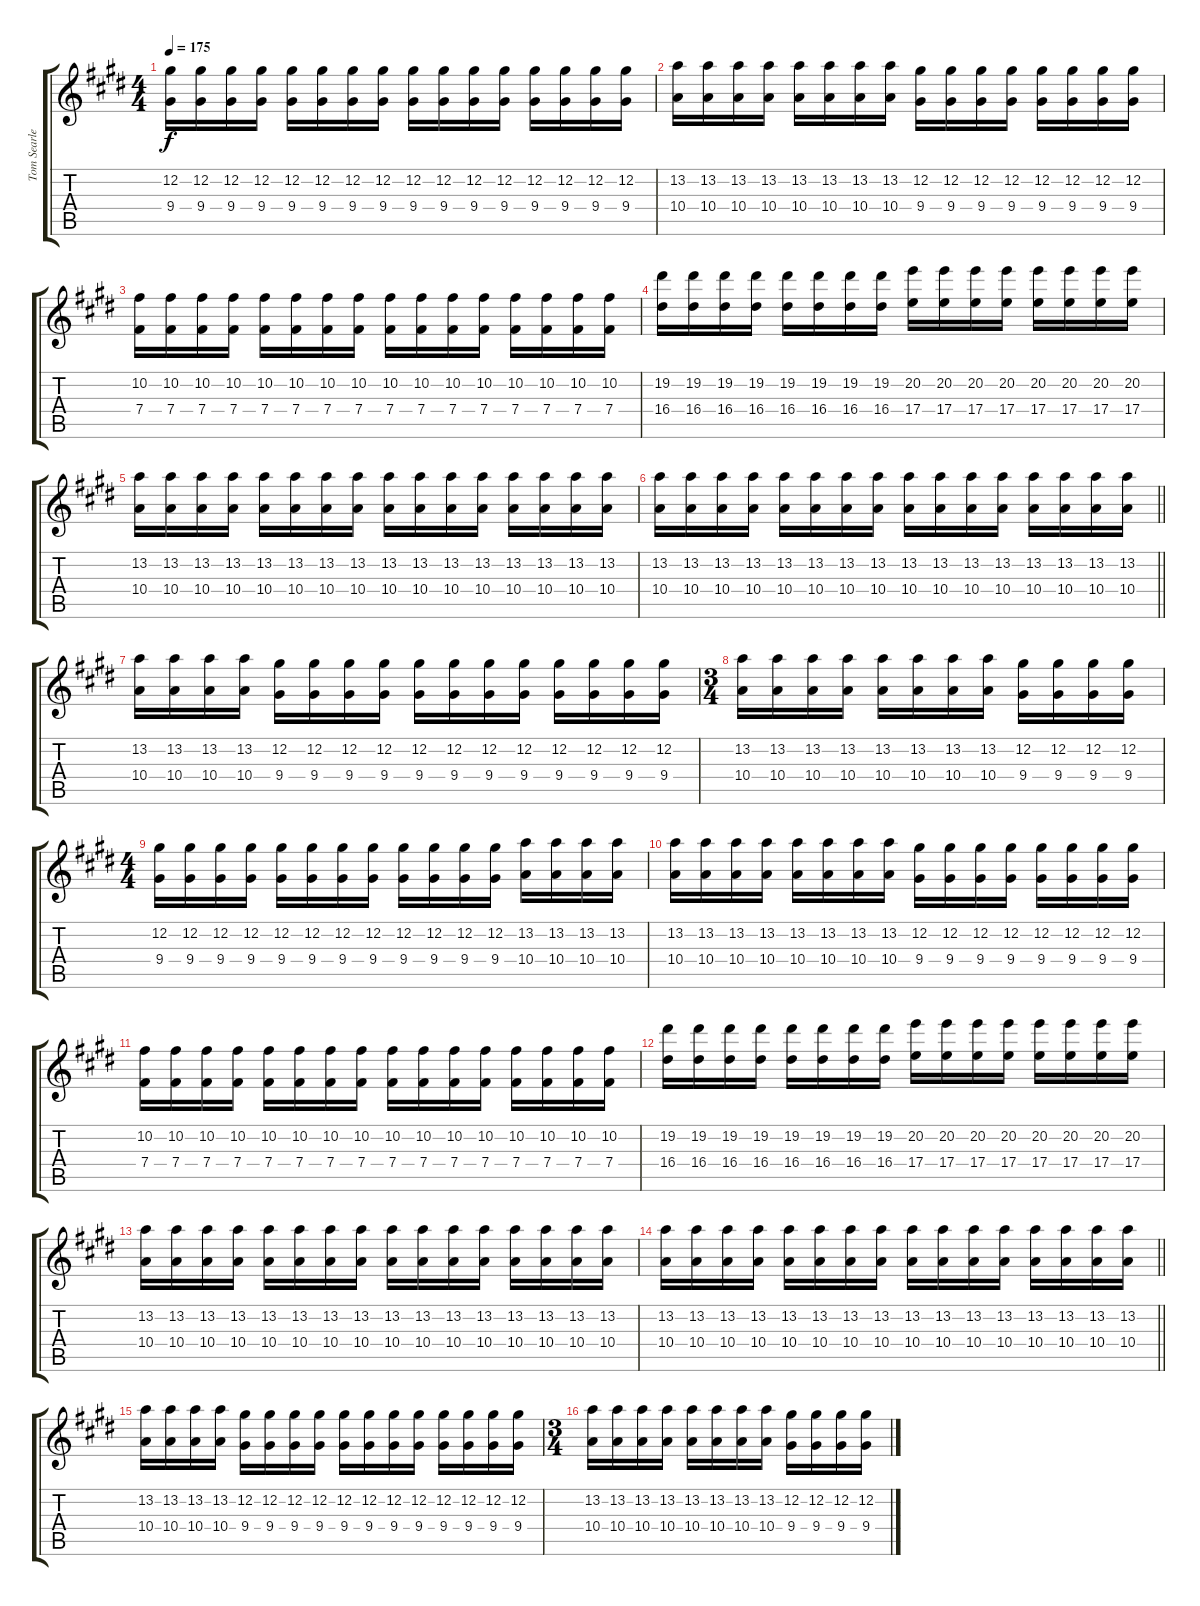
\track ("Tom Searle (Left)" "Tom Searle") {instrument distortionguitar}
\staff {score tabs}
\tuning (Db4 Ab3 E3 B2 Gb2 B1) {hide}
\ts (4 4)
\tempo 175
\clef g2
\ks e
(12.2 9.4).16{dy f} (12.2 9.4).16 (12.2 9.4).16 (12.2 9.4).16 (12.2 9.4).16 (12.2 9.4).16 (12.2 9.4).16 (12.2 9.4).16 (12.2 9.4).16 (12.2 9.4).16 (12.2 9.4).16 (12.2 9.4).16 (12.2 9.4).16 (12.2 9.4).16 (12.2 9.4).16 (12.2 9.4).16 |
(13.2 10.4).16 (13.2 10.4).16 (13.2 10.4).16 (13.2 10.4).16 (13.2 10.4).16 (13.2 10.4).16 (13.2 10.4).16 (13.2 10.4).16 (12.2 9.4).16 (12.2 9.4).16 (12.2 9.4).16 (12.2 9.4).16 (12.2 9.4).16 (12.2 9.4).16 (12.2 9.4).16 (12.2 9.4).16 |
(10.2 7.4).16 (10.2 7.4).16 (10.2 7.4).16 (10.2 7.4).16 (10.2 7.4).16 (10.2 7.4).16 (10.2 7.4).16 (10.2 7.4).16 (10.2 7.4).16 (10.2 7.4).16 (10.2 7.4).16 (10.2 7.4).16 (10.2 7.4).16 (10.2 7.4).16 (10.2 7.4).16 (10.2 7.4).16 |
(19.2 16.4).16 (19.2 16.4).16 (19.2 16.4).16 (19.2 16.4).16 (19.2 16.4).16 (19.2 16.4).16 (19.2 16.4).16 (19.2 16.4).16 (20.2 17.4).16 (20.2 17.4).16 (20.2 17.4).16 (20.2 17.4).16 (20.2 17.4).16 (20.2 17.4).16 (20.2 17.4).16 (20.2 17.4).16 |
(13.2 10.4).16 (13.2 10.4).16 (13.2 10.4).16 (13.2 10.4).16 (13.2 10.4).16 (13.2 10.4).16 (13.2 10.4).16 (13.2 10.4).16 (13.2 10.4).16 (13.2 10.4).16 (13.2 10.4).16 (13.2 10.4).16 (13.2 10.4).16 (13.2 10.4).16 (13.2 10.4).16 (13.2 10.4).16 |
\barLineRight lightlight
(13.2 10.4).16 (13.2 10.4).16 (13.2 10.4).16 (13.2 10.4).16 (13.2 10.4).16 (13.2 10.4).16 (13.2 10.4).16 (13.2 10.4).16 (13.2 10.4).16 (13.2 10.4).16 (13.2 10.4).16 (13.2 10.4).16 (13.2 10.4).16 (13.2 10.4).16 (13.2 10.4).16 (13.2 10.4).16 |
\section ("" "")
(13.2 10.4).16 (13.2 10.4).16 (13.2 10.4).16 (13.2 10.4).16 (12.2 9.4).16 (12.2 9.4).16 (12.2 9.4).16 (12.2 9.4).16 (12.2 9.4).16 (12.2 9.4).16 (12.2 9.4).16 (12.2 9.4).16 (12.2 9.4).16 (12.2 9.4).16 (12.2 9.4).16 (12.2 9.4).16 |
\ts (3 4)
(13.2 10.4).16 (13.2 10.4).16 (13.2 10.4).16 (13.2 10.4).16 (13.2 10.4).16 (13.2 10.4).16 (13.2 10.4).16 (13.2 10.4).16 (12.2 9.4).16 (12.2 9.4).16 (12.2 9.4).16 (12.2 9.4).16 |
\ts (4 4)
(12.2 9.4).16 (12.2 9.4).16 (12.2 9.4).16 (12.2 9.4).16 (12.2 9.4).16 (12.2 9.4).16 (12.2 9.4).16 (12.2 9.4).16 (12.2 9.4).16 (12.2 9.4).16 (12.2 9.4).16 (12.2 9.4).16 (13.2 10.4).16 (13.2 10.4).16 (13.2 10.4).16 (13.2 10.4).16 |
(13.2 10.4).16 (13.2 10.4).16 (13.2 10.4).16 (13.2 10.4).16 (13.2 10.4).16 (13.2 10.4).16 (13.2 10.4).16 (13.2 10.4).16 (12.2 9.4).16 (12.2 9.4).16 (12.2 9.4).16 (12.2 9.4).16 (12.2 9.4).16 (12.2 9.4).16 (12.2 9.4).16 (12.2 9.4).16 |
(10.2 7.4).16 (10.2 7.4).16 (10.2 7.4).16 (10.2 7.4).16 (10.2 7.4).16 (10.2 7.4).16 (10.2 7.4).16 (10.2 7.4).16 (10.2 7.4).16 (10.2 7.4).16 (10.2 7.4).16 (10.2 7.4).16 (10.2 7.4).16 (10.2 7.4).16 (10.2 7.4).16 (10.2 7.4).16 |
(19.2 16.4).16 (19.2 16.4).16 (19.2 16.4).16 (19.2 16.4).16 (19.2 16.4).16 (19.2 16.4).16 (19.2 16.4).16 (19.2 16.4).16 (20.2 17.4).16 (20.2 17.4).16 (20.2 17.4).16 (20.2 17.4).16 (20.2 17.4).16 (20.2 17.4).16 (20.2 17.4).16 (20.2 17.4).16 |
(13.2 10.4).16 (13.2 10.4).16 (13.2 10.4).16 (13.2 10.4).16 (13.2 10.4).16 (13.2 10.4).16 (13.2 10.4).16 (13.2 10.4).16 (13.2 10.4).16 (13.2 10.4).16 (13.2 10.4).16 (13.2 10.4).16 (13.2 10.4).16 (13.2 10.4).16 (13.2 10.4).16 (13.2 10.4).16 |
\barLineRight lightlight
(13.2 10.4).16 (13.2 10.4).16 (13.2 10.4).16 (13.2 10.4).16 (13.2 10.4).16 (13.2 10.4).16 (13.2 10.4).16 (13.2 10.4).16 (13.2 10.4).16 (13.2 10.4).16 (13.2 10.4).16 (13.2 10.4).16 (13.2 10.4).16 (13.2 10.4).16 (13.2 10.4).16 (13.2 10.4).16 |
(13.2 10.4).16 (13.2 10.4).16 (13.2 10.4).16 (13.2 10.4).16 (12.2 9.4).16 (12.2 9.4).16 (12.2 9.4).16 (12.2 9.4).16 (12.2 9.4).16 (12.2 9.4).16 (12.2 9.4).16 (12.2 9.4).16 (12.2 9.4).16 (12.2 9.4).16 (12.2 9.4).16 (12.2 9.4).16 |
\ts (3 4)
(13.2 10.4).16 (13.2 10.4).16 (13.2 10.4).16 (13.2 10.4).16 (13.2 10.4).16 (13.2 10.4).16 (13.2 10.4).16 (13.2 10.4).16 (12.2 9.4).16 (12.2 9.4).16 (12.2 9.4).16 (12.2 9.4).16
